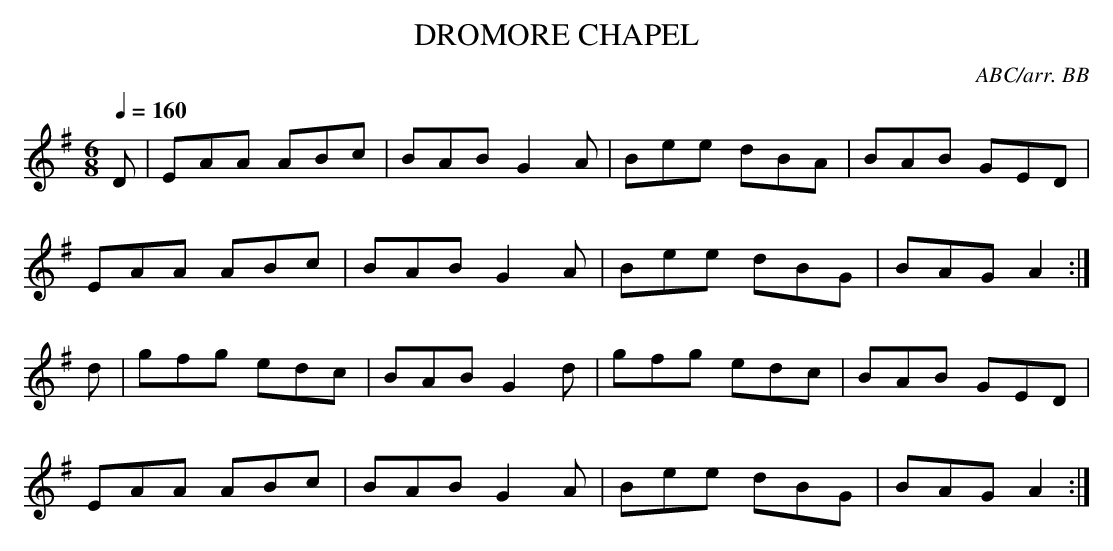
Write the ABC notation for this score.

X:1
T:DROMORE CHAPEL
Q:1/4=160
C:ABC/arr. BB
M:6/8
L:1/8
K:Ador
D|EAA ABc|BAB G2A|Bee dBA|BAB GED|
EAA ABc|BAB G2A|Bee dBG|BAG A2 :|
d|gfg edc|BAB G2d|gfg edc|BAB GED|
EAA ABc|BAB G2A|Bee dBG|BAG A2 :|
